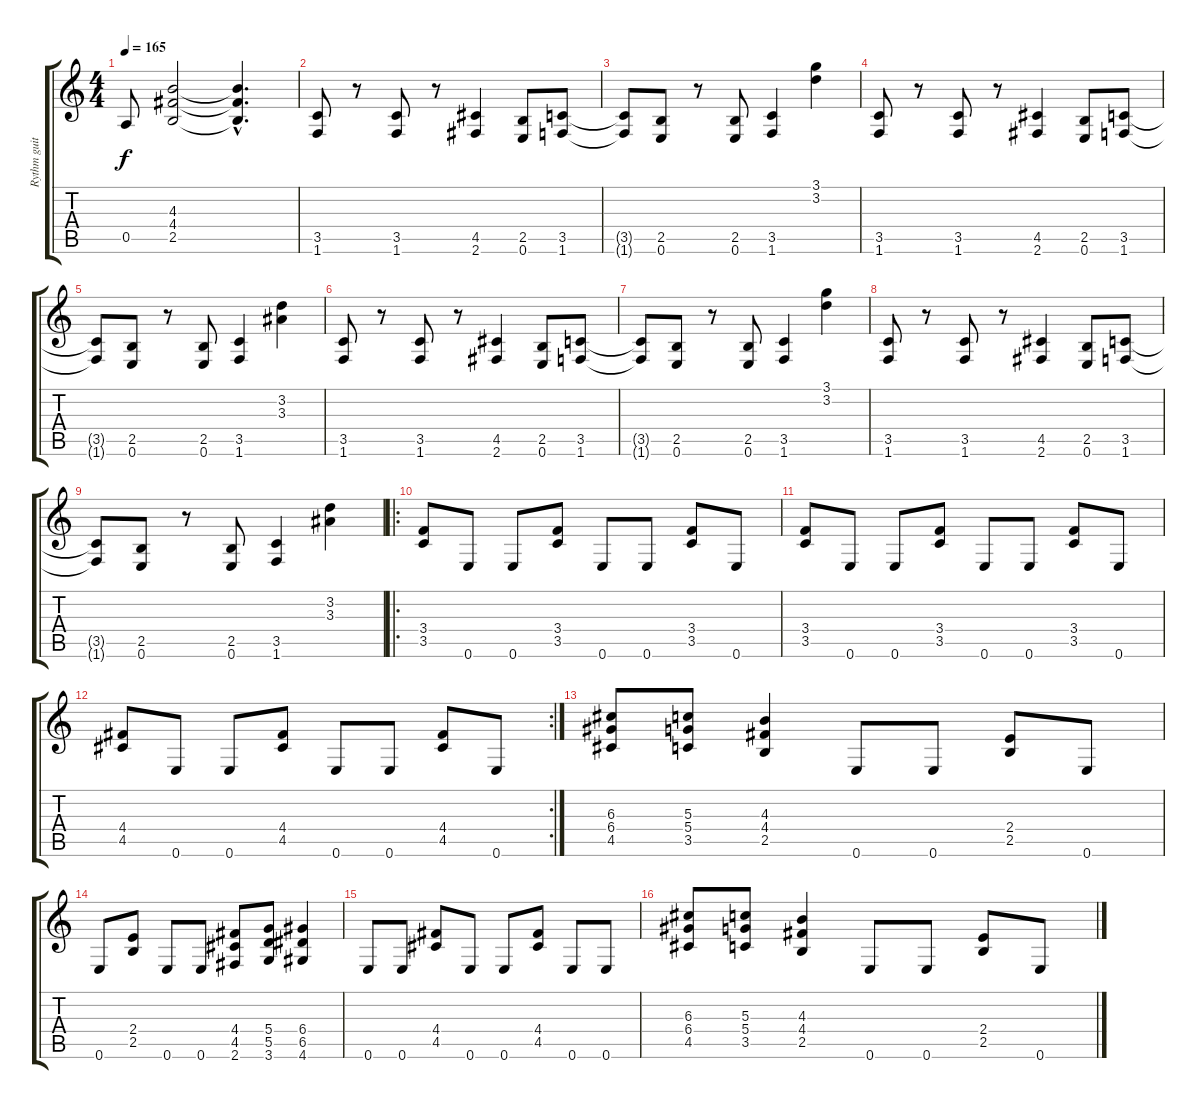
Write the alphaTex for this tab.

\track ("Rythm guitar" "Rythm guit") {instrument distortionguitar}
\staff {score tabs}
\tuning (E4 B3 G3 D3 A2 E2) {hide}
\ts (4 4)
\tempo 165
\clef g2
\ks c
0.5.8{dy f} (4.3 4.4 2.5).2 (4.3{hac t} 4.4{hac t} 2.5{hac t}).4{d} |
(3.5 1.6).8 r.8 (3.5 1.6).8 r.8 (4.5 2.6).4 (2.5 0.6).8 (3.5 1.6).8 |
(3.5{t} 1.6{t}).8 (2.5 0.6).8 r.8 (2.5 0.6).8 (3.5 1.6).4 (3.1 3.2).4 |
(3.5 1.6).8 r.8 (3.5 1.6).8 r.8 (4.5 2.6).4 (2.5 0.6).8 (3.5 1.6).8 |
(3.5{t} 1.6{t}).8 (2.5 0.6).8 r.8 (2.5 0.6).8 (3.5 1.6).4 (3.2 3.3).4 |
(3.5 1.6).8 r.8 (3.5 1.6).8 r.8 (4.5 2.6).4 (2.5 0.6).8 (3.5 1.6).8 |
(3.5{t} 1.6{t}).8 (2.5 0.6).8 r.8 (2.5 0.6).8 (3.5 1.6).4 (3.1 3.2).4 |
(3.5 1.6).8 r.8 (3.5 1.6).8 r.8 (4.5 2.6).4 (2.5 0.6).8 (3.5 1.6).8 |
(3.5{t} 1.6{t}).8 (2.5 0.6).8 r.8 (2.5 0.6).8 (3.5 1.6).4 (3.2 3.3).4 |
\ro
(3.4 3.5).8 0.6.8 0.6.8 (3.4 3.5).8 0.6.8 0.6.8 (3.4 3.5).8 0.6.8 |
(3.4 3.5).8 0.6.8 0.6.8 (3.4 3.5).8 0.6.8 0.6.8 (3.4 3.5).8 0.6.8 |
\rc 2
(4.4 4.5).8 0.6.8 0.6.8 (4.4 4.5).8 0.6.8 0.6.8 (4.4 4.5).8 0.6.8 |
(6.3 6.4 4.5).8 (5.3 5.4 3.5).8 (4.3 4.4 2.5).4 0.6.8 0.6.8 (2.4 2.5).8 0.6.8 |
0.6.8 (2.4 2.5).8 0.6.8 0.6.8 (4.4 4.5 2.6).8 (5.4 5.5 3.6).8 (6.4 6.5 4.6).4 |
0.6.8 0.6.8 (4.4 4.5).8 0.6.8 0.6.8 (4.4 4.5).8 0.6.8 0.6.8 |
(6.3 6.4 4.5).8 (5.3 5.4 3.5).8 (4.3 4.4 2.5).4 0.6.8 0.6.8 (2.4 2.5).8 0.6.8
